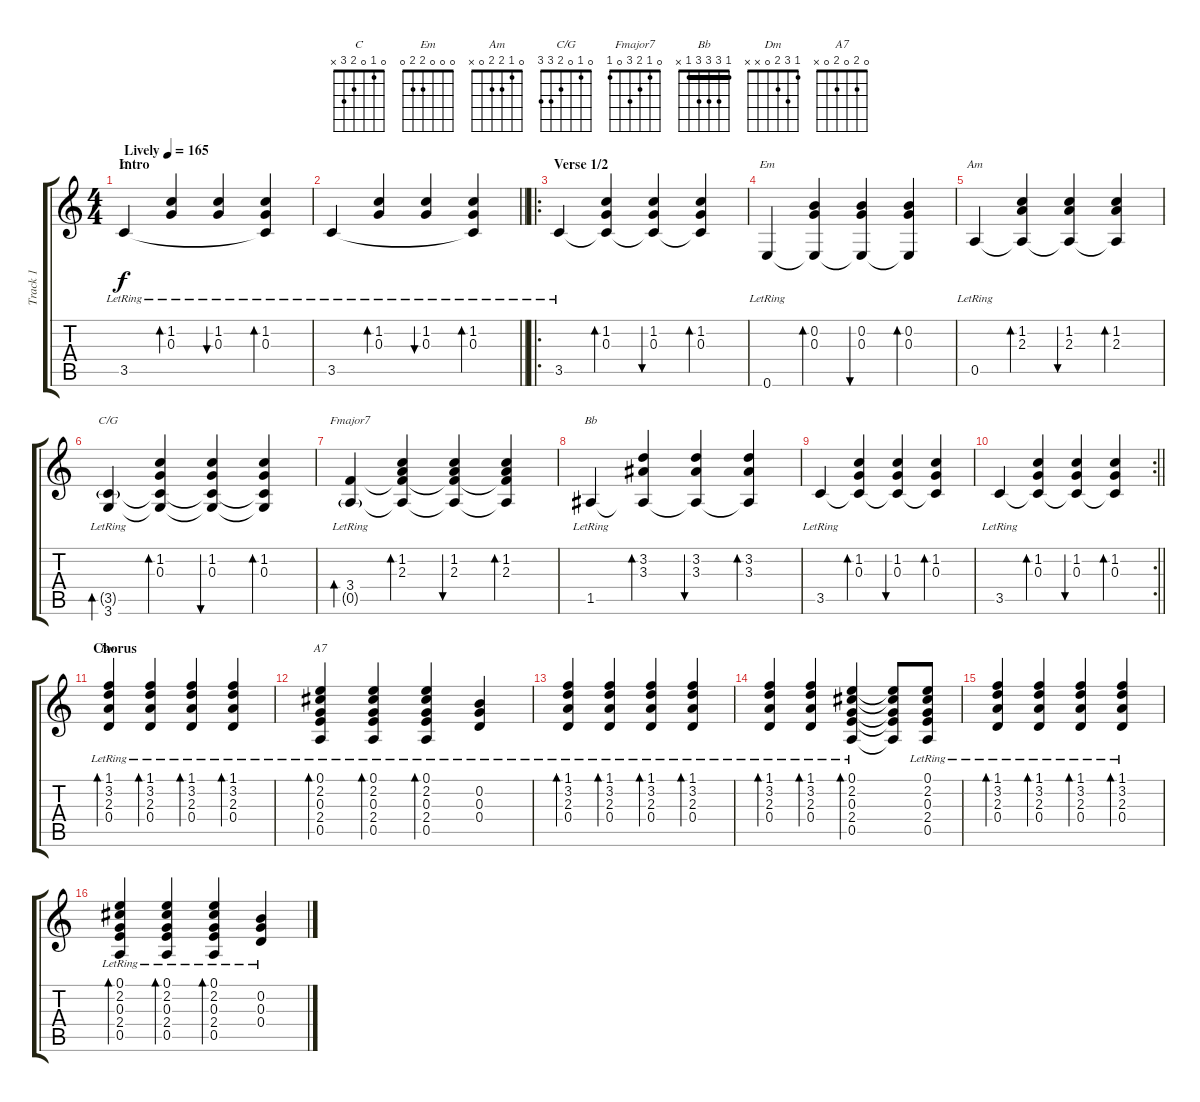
\track ("Track 1" "Track 1") {instrument acousticguitarsteel}
\staff {score tabs}
\tuning (E4 B3 G3 D3 A2 E2) {hide}
\chord ("C" 0 1 0 2 3 x)
\chord ("Em" 0 0 0 2 2 0)
\chord ("Am" 0 1 2 2 0 x)
\chord ("C/G" 0 1 0 2 3 3)
\chord ("Fmajor7" 0 1 2 3 0 1)
\chord ("Bb" 1 3 3 3 1 x) {barre 1}
\chord ("Dm" 1 3 2 0 x x)
\chord ("A7" 0 2 0 2 0 x)
\ts (4 4)
\section ("" "Intro")
\tempo (165 "Lively")
\clef g2
\ks c
3.5{lr}.4{ch "C" dy f instrument acousticguitarsteel} (1.2{lr} 0.3{lr}).4{bd 240} (1.2{lr} 0.3{lr}).4{bu 240} (1.2{lr} 0.3{lr} 3.5{t}).4{bd 240} |
\barLineRight lightlight
3.5{lr}.4 (1.2{lr} 0.3{lr}).4{bd 240} (1.2{lr} 0.3{lr}).4{bu 240} (1.2{lr} 0.3{lr} 3.5{t}).4{bd 240} |
\ro
\section ("" "Verse 1/2")
3.5{lr}.4 (1.2 0.3 3.5{t}).4{bd 240} (1.2 0.3 3.5{t}).4{bu 240} (1.2 0.3 3.5{t}).4{bd 240} |
0.6{lr}.4{ch "Em"} (0.2 0.3 0.6{t}).4{bd 240} (0.2 0.3 0.6{t}).4{bu 240} (0.2 0.3 0.6{t}).4{bd 240} |
0.5{lr}.4{ch "Am"} (1.2 2.3 0.5{t}).4{bd 240} (1.2 2.3 0.5{t}).4{bu 240} (1.2 2.3 0.5{t}).4{bd 240} |
(3.5{g lr} 3.6{lr}).4{bd 120 ch "C/G"} (1.2 0.3 3.5{t} 3.6{t}).4{bd 240} (1.2 0.3 3.5{t} 3.6{t}).4{bu 240} (1.2 0.3 3.5{t} 3.6{t}).4{bd 240} |
(3.4{lr} 0.5{g lr}).4{bd 240 ch "Fmajor7"} (1.2 2.3 3.4{t} 0.5{t}).4{bd 240} (1.2 2.3 3.4{t} 0.5{t}).4{bu 240} (1.2 2.3 3.4{t} 0.5{t}).4{bd 240} |
1.5{lr}.4{ch "Bb"} (3.2 3.3 1.5{t}).4{bd 240} (3.2 3.3 1.5{t}).4{bu 240} (3.2 3.3 1.5{t}).4{bd 240} |
3.5{lr}.4 (1.2 0.3 3.5{t}).4{bd 240} (1.2 0.3 3.5{t}).4{bu 240} (1.2 0.3 3.5{t}).4{bd 240} |
\rc 2
\barLineRight lightlight
3.5{lr}.4 (1.2 0.3 3.5{t}).4{bd 240} (1.2 0.3 3.5{t}).4{bu 240} (1.2 0.3 3.5{t}).4{bd 240} |
\section ("" "Chorus")
(1.1{lr} 3.2{lr} 2.3{lr} 0.4{lr}).4{bd 60 ch "Dm"} (1.1{lr} 3.2{lr} 2.3{lr} 0.4{lr}).4{bd 60} (1.1{lr} 3.2{lr} 2.3{lr} 0.4{lr}).4{bd 60} (1.1{lr} 3.2{lr} 2.3{lr} 0.4{lr}).4{bd 60} |
(0.1{lr} 2.2{lr} 0.3{lr} 2.4{lr} 0.5{lr}).4{bd 60 ch "A7"} (0.1{lr} 2.2{lr} 0.3{lr} 2.4{lr} 0.5{lr}).4{bd 60} (0.1{lr} 2.2{lr} 0.3{lr} 2.4{lr} 0.5{lr}).4{bd 60} (0.2{lr} 0.3{lr} 0.4{lr}).4 |
(1.1{lr} 3.2{lr} 2.3{lr} 0.4{lr}).4{bd 60} (1.1{lr} 3.2{lr} 2.3{lr} 0.4{lr}).4{bd 60} (1.1{lr} 3.2{lr} 2.3{lr} 0.4{lr}).4{bd 60} (1.1{lr} 3.2{lr} 2.3{lr} 0.4{lr}).4{bd 60} |
(1.1{lr} 3.2{lr} 2.3{lr} 0.4{lr}).4{bd 60} (1.1{lr} 3.2{lr} 2.3{lr} 0.4{lr}).4{bd 60} (0.1{lr} 2.2{lr} 0.3{lr} 2.4{lr} 0.5{lr}).4{bd 60} (0.1{t} 2.2{t} 0.3{t} 2.4{t} 0.5{t}).8 (0.1{lr} 2.2{lr} 0.3{lr} 2.4{lr} 0.5{lr}).8 |
(1.1{lr} 3.2{lr} 2.3{lr} 0.4{lr}).4{bd 60} (1.1{lr} 3.2{lr} 2.3{lr} 0.4{lr}).4{bd 60} (1.1{lr} 3.2{lr} 2.3{lr} 0.4{lr}).4{bd 60} (1.1{lr} 3.2{lr} 2.3{lr} 0.4{lr}).4{bd 60} |
(0.1{lr} 2.2{lr} 0.3{lr} 2.4{lr} 0.5{lr}).4{bd 60} (0.1{lr} 2.2{lr} 0.3{lr} 2.4{lr} 0.5{lr}).4{bd 60} (0.1{lr} 2.2{lr} 0.3{lr} 2.4{lr} 0.5{lr}).4{bd 60} (0.2{lr} 0.3{lr} 0.4{lr}).4
